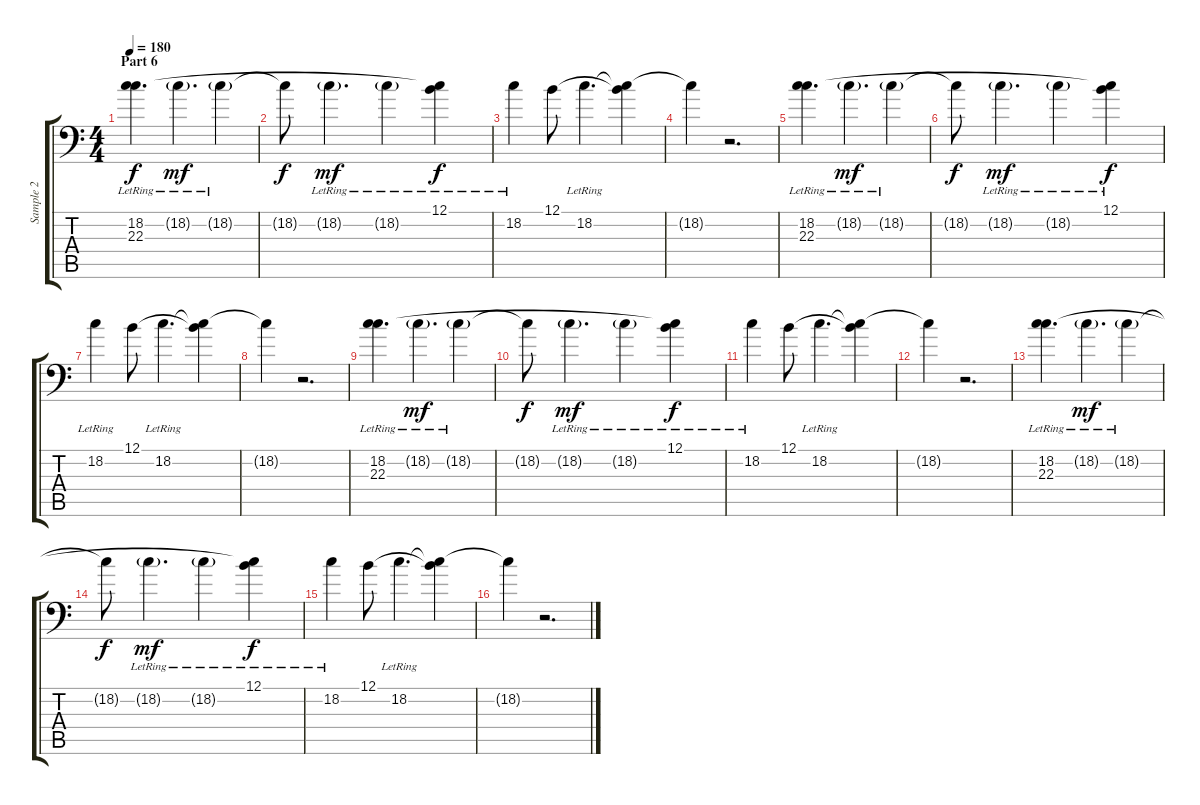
\track ("Sample 2" "Sample 2") {instrument fx4atmosphere}
\staff {score tabs}
\tuning (B3 Gb3 D3 A2 E2 A1) {hide}
\ts (4 4)
\section ("" "Part 6")
\tempo 180
\clef f4
\ks c
(18.2{lr} 22.3{lr}).4{d dy f} 18.2{g lr}.4{d dy mf} 18.2{g lr}.4 |
18.2{t}.8{dy f} 18.2{g lr}.4{d dy mf} 18.2{g lr}.4 (12.1{lr} 22.3{t}).4{dy f} |
18.2{lr}.4 12.1.8 18.2{lr}.4{d} (12.1{t} 18.2{t}).4 |
18.2{t}.4 r.2{d} |
(18.2{lr} 22.3{lr}).4{d} 18.2{g lr}.4{d dy mf} 18.2{g lr}.4 |
18.2{t}.8{dy f} 18.2{g lr}.4{d dy mf} 18.2{g lr}.4 (12.1{lr} 22.3{t}).4{dy f} |
18.2{lr}.4 12.1.8 18.2{lr}.4{d} (12.1{t} 18.2{t}).4 |
18.2{t}.4 r.2{d} |
(18.2{lr} 22.3{lr}).4{d} 18.2{g lr}.4{d dy mf} 18.2{g lr}.4 |
18.2{t}.8{dy f} 18.2{g lr}.4{d dy mf} 18.2{g lr}.4 (12.1{lr} 22.3{t}).4{dy f} |
18.2{lr}.4 12.1.8 18.2{lr}.4{d} (12.1{t} 18.2{t}).4 |
18.2{t}.4 r.2{d} |
(18.2{lr} 22.3{lr}).4{d} 18.2{g lr}.4{d dy mf} 18.2{g lr}.4 |
18.2{t}.8{dy f} 18.2{g lr}.4{d dy mf} 18.2{g lr}.4 (12.1{lr} 22.3{t}).4{dy f} |
18.2{lr}.4 12.1.8 18.2{lr}.4{d} (12.1{t} 18.2{t}).4 |
18.2{t}.4 r.2{d}
